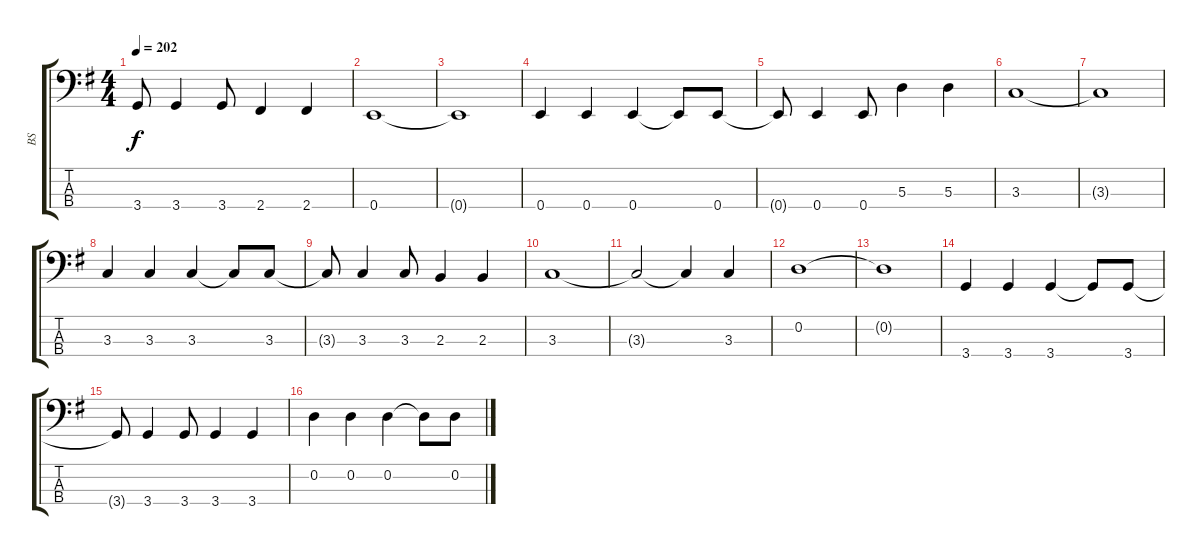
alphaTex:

\track ("BS" "BS") {instrument electricbassfinger}
\staff {score tabs}
\tuning (G2 D2 A1 E1) {hide}
\ts (4 4)
\tempo 202
\clef f4
\ks g
3.4{t}.8{dy f} 3.4.4 3.4.8 2.4.4 2.4.4 |
0.4.1 |
0.4{t}.1 |
0.4.4 0.4.4 0.4.4 0.4{t}.8 0.4.8 |
0.4{t}.8 0.4.4 0.4.8 5.3.4 5.3.4 |
3.3.1 |
3.3{t}.1 |
3.3.4 3.3.4 3.3.4 3.3{t}.8 3.3.8 |
3.3{t}.8 3.3.4 3.3.8 2.3.4 2.3.4 |
3.3.1 |
3.3{t}.2 3.3{t}.4 3.3.4 |
0.2.1 |
0.2{t}.1 |
3.4.4 3.4.4 3.4.4 3.4{t}.8 3.4.8 |
3.4{t}.8 3.4.4 3.4.8 3.4.4 3.4.4 |
0.2.4 0.2.4 0.2.4 0.2{t}.8 0.2.8
